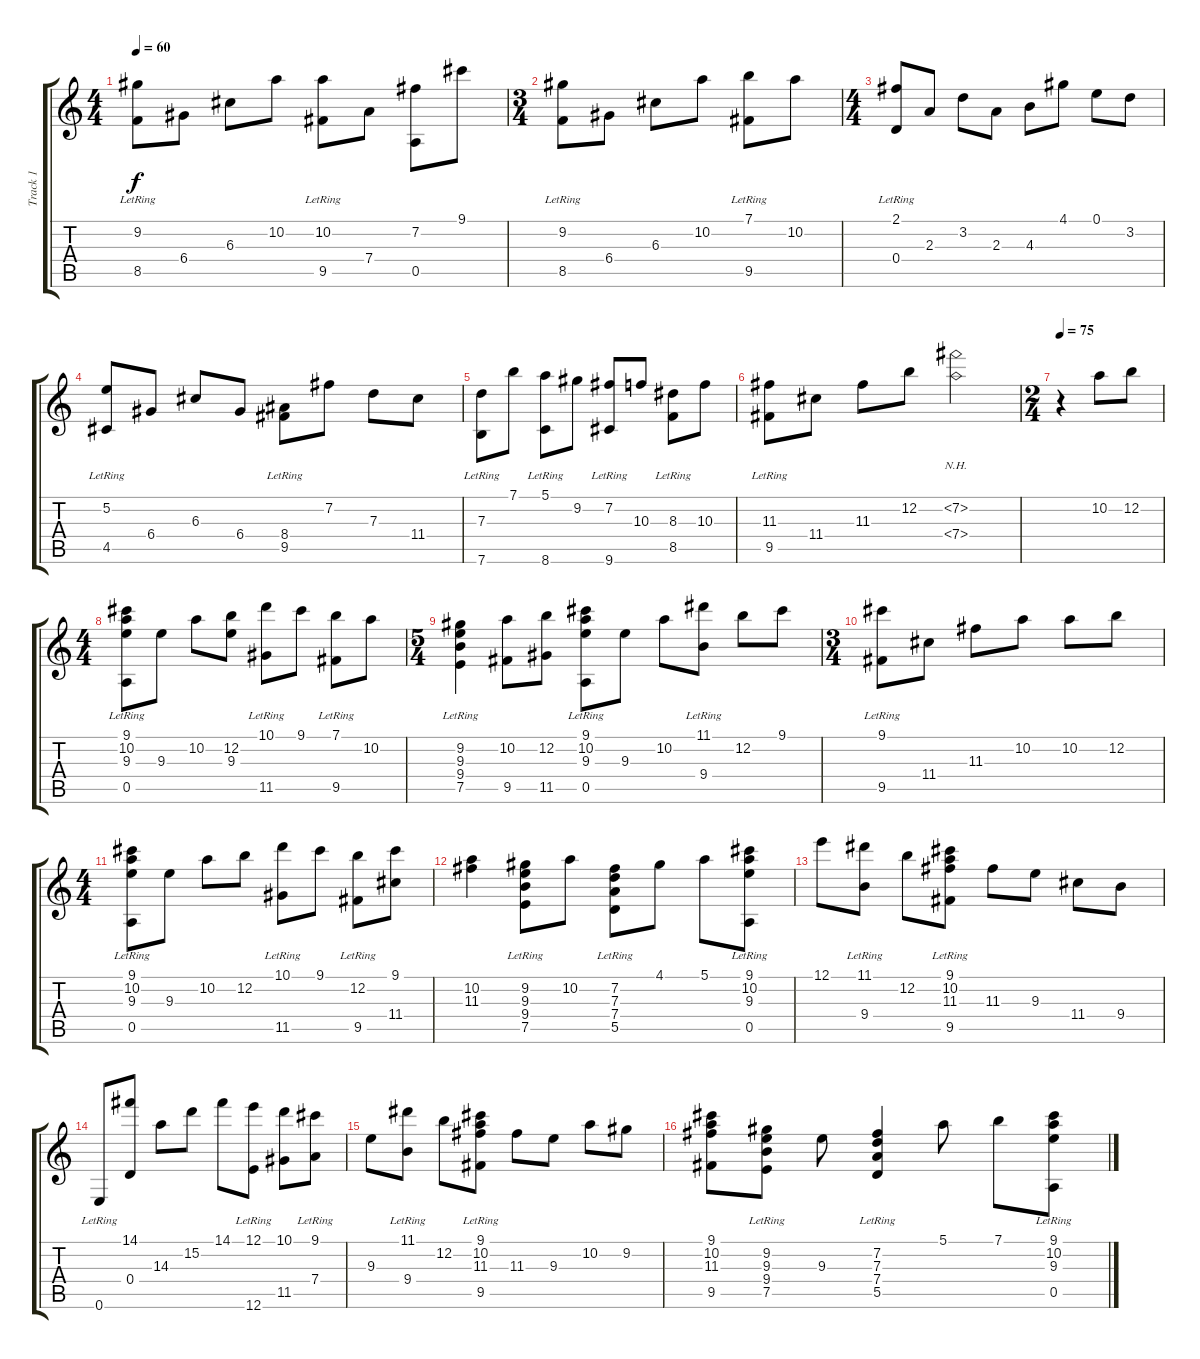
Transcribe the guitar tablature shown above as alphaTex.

\track ("Track 1" "Track 1") {instrument acousticguitarnylon}
\staff {score tabs}
\tuning (E4 B3 G3 D3 A2 E2) {hide}
\ts (4 4)
\tempo 60
\clef g2
\ks c
(9.2 8.5{lr}).8{dy f} 6.4.8 6.3.8 10.2.8 (10.2 9.5{lr}).8 7.4.8 (7.2 0.5).8 9.1.8 |
\ts (3 4)
(9.2 8.5{lr}).8 6.4.8 6.3.8 10.2.8 (7.1 9.5{lr}).8 10.2.8 |
\ts (4 4)
(2.1 0.4{lr}).8 2.3.8 3.2.8 2.3.8 4.3.8 4.1.8 0.1.8 3.2.8 |
(5.2 4.5{lr}).8 6.4.8 6.3.8 6.4.8 (8.4 9.5{lr}).8 7.2.8 7.3.8 11.4.8 |
(7.3 7.6{lr}).8 7.1.8 (5.1 8.6{lr}).8 9.2.8 (7.2 9.6{lr}).8 10.3.8 (8.3 8.5{lr}).8 10.3.8 |
(11.3 9.5{lr}).8 11.4.8 11.3.8 12.2.8 (7.2{nh} 7.4{nh}).2 |
\ts (2 4)
\tempo 75
r.4 10.2.8 12.2.8 |
\ts (4 4)
(9.1 10.2 9.3 0.5{lr}).8 9.3.8 10.2.8 (12.2 9.3).8 (10.1 11.5{lr}).8 9.1.8 (7.1 9.5{lr}).8 10.2.8 |
\ts (5 4)
(9.2 9.3 9.4 7.5{lr}).4 (10.2 9.5).8 (12.2 11.5).8 (9.1 10.2 9.3 0.5{lr}).8 9.3.8 10.2.8 (11.1 9.4{lr}).8 12.2.8 9.1.8 |
\ts (3 4)
(9.1 9.5{lr}).8 11.4.8 11.3.8 10.2.8 10.2.8 12.2.8 |
\ts (4 4)
(9.1 10.2 9.3 0.5{lr}).8 9.3.8 10.2.8 12.2.8 (10.1 11.5{lr}).8 9.1.8 (12.2 9.5{lr}).8 (9.1 11.4).8 |
(10.2 11.3).4 (9.2 9.3 9.4 7.5{lr}).8 10.2.8 (7.2 7.3 7.4 5.5{lr}).8 4.1.8 5.1.8 (9.1 10.2 9.3 0.5{lr}).8 |
12.1.8 (11.1 9.4{lr}).8 12.2.8 (9.1 10.2 11.3 9.5{lr}).8 11.3.8 9.3.8 11.4.8 9.4.8 |
0.6{lr}.8 (14.1 0.4).8 14.3.8 15.2.8 14.1.8 (12.1 12.6{lr}).8 (10.1 11.5).8 (9.1 7.4{lr}).8 |
9.3.8 (11.1 9.4{lr}).8 12.2.8 (9.1 10.2 11.3 9.5{lr}).8 11.3.8 9.3.8 10.2.8 9.2.8 |
(9.1 10.2 11.3 9.5).8 (9.2 9.3 9.4 7.5{lr}).8 9.3.8 (7.2 7.3 7.4 5.5{lr}).4 5.1.8 7.1.8 (9.1 10.2 9.3 0.5{lr}).8
